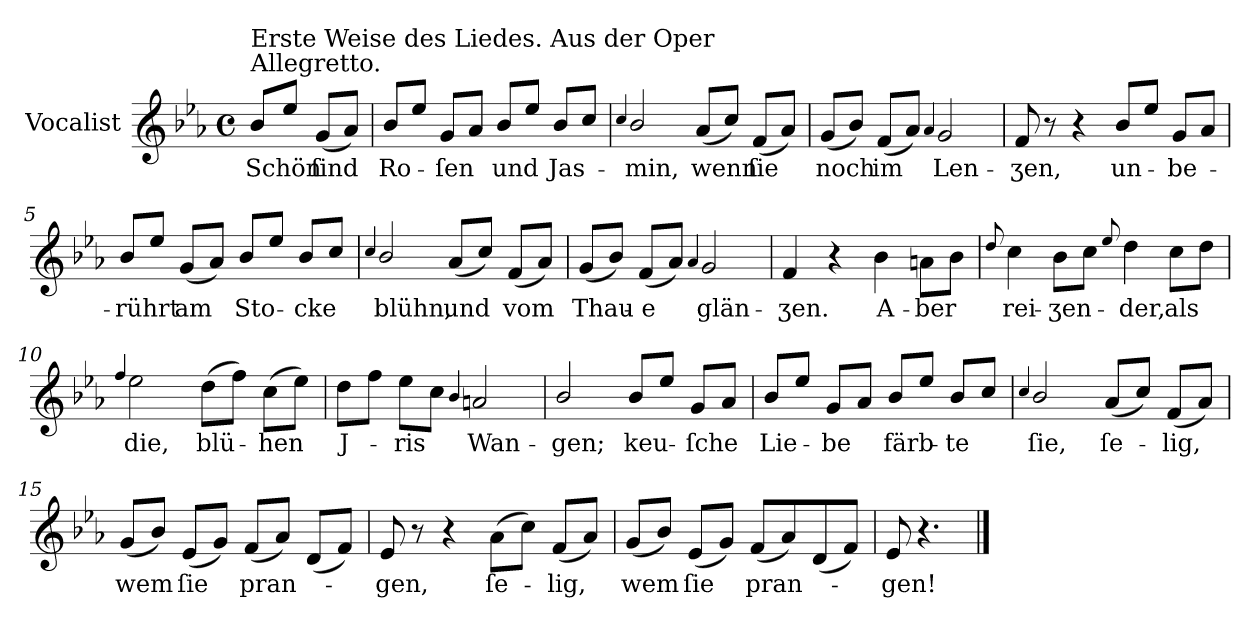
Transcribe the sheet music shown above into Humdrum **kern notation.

**kern	**text
*part1	*part1
*staff1	*staff1
*I"Vocalist	*
*clefG2	*
*k[b-e-a-]	*
*E-:	*
*M4/4	*
*met(c)	*
=	=
!LO:TX:a:t=Allegretto.	!
!LO:TX:a:t=Erste Weise des Liedes. Aus der Oper	!
8b-/L	Schön
8ee-J	.
(8gL	ſind
8a-J)	.
=1	=1
8b-/L	Ro-
8ee-J	.
8gL	-ſen
8a-J	.
8b-/L	und
8ee-J	.
8b-/L	Jas-
8ccJ	.
=2	=2
4qqcc	.
2b-/	-min,
(8a-/L	wenn
8ccJ)	.
(8fL	ſie
8a-J)	.
=3	=3
(8gL	noch
8b-J)	.
(8fL	im
8a-J)	.
4qqa-	.
2g	Len-
=4	=4
8f	-ʒen,
8r	.
4r	.
8b-/L	un-
8ee-J	.
8gL	-be-
8a-J	.
=5	=5
8b-/L	-rührt
8ee-J	.
(8gL	am
8a-J)	.
8b-/L	Sto-
8ee-J	.
8b-/L	-cke
8ccJ	.
=6	=6
4qqcc	.
2b-/	blühn,
(8a-/L	und
8ccJ)	.
(8fL	vom
8a-J)	.
=7	=7
(8gL	Thau-
8b-J)	.
(8fL	-e
8a-J)	.
4qqa-	.
2g	glän-
=8	=8
4f	-ʒen.
4r	.
4b-	A-
8an\L	-ber
8b-J	.
=9	=9
8qqdd	.
4cc	rei-
8b-L	-ʒen-
8ccJ	.
8qqee-	.
4dd	-der,
8ccL	als
8ddJ	.
=10	=10
4qqff	.
2ee-	die,
(8ddL	blü-
8ffJ)	.
(8ccL	-hen
8ee-J)	.
=11	=11
8ddL	J-
8ffJ	.
8ee-L	-ris
8ccJ	.
4qqb-	.
2an	Wan-
=12	=12
2b-/	-gen;
8b-/L	keu-
8ee-J	.
8gL	-ſche
8a-J	.
=13	=13
8b-/L	Lie-
8ee-J	.
8gL	-be
8a-J	.
8b-/L	färb-
8ee-J	.
8b-/L	-te
8ccJ	.
=14	=14
4qqcc	.
2b-/	ſie,
(8a-/L	ſe-
8ccJ)	.
(8fL	-lig,
8a-J)	.
=15	=15
(8gL	wem
8b-J)	.
(8e-L	ſie
8gJ)	.
(8fL	pran-
8a-J)	.
(8dL	.
8fJ)	.
=16	=16
8e-	-gen,
8r	.
4r	.
(8a-L	ſe-
8ccJ)	.
(8fL	-lig,
8a-J)	.
=17	=17
(8gL	wem
8b-J)	.
(8e-L	ſie
8gJ)	.
(8fL	pran-
8a-)	.
(8d	.
8fJ)	.
=18	=18
8e-	-gen!
4.r	.
==	==
*-	*-
